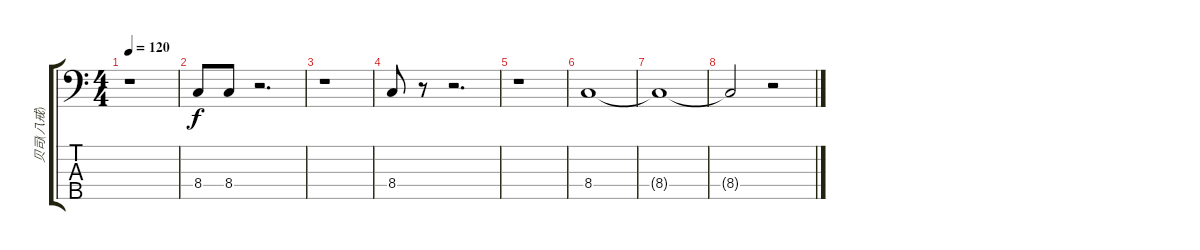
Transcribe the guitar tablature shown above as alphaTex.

\track ("贝司(八戒)" "贝司(八戒)") {instrument electricbassfinger}
\staff {score tabs}
\tuning (G2 D2 A1 E1 B0) {hide}
\ts (4 4)
\tempo 120
\clef f4
\ks c
r.1{dy f} |
8.4.8 8.4.8 r.2{d} |
r.1 |
8.4.8 r.8 r.2{d} |
r.1 |
8.4.1 |
8.4{t}.1 |
8.4{t}.2 r.2
